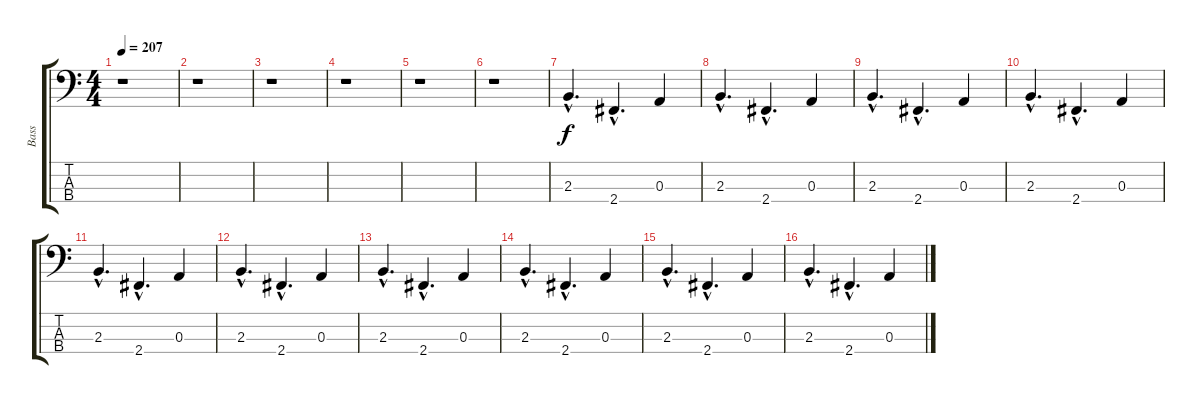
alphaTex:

\track ("Bass" "Bass") {instrument electricbassfinger}
\staff {score tabs}
\tuning (G2 D2 A1 E1) {hide}
\ts (4 4)
\tempo 207
\clef f4
\ks c
r.1{dy f} |
r.1 |
r.1 |
r.1 |
r.1 |
r.1 |
2.3{hac}.4{d} 2.4{hac}.4{d} 0.3.4 |
2.3{hac}.4{d} 2.4{hac}.4{d} 0.3.4 |
2.3{hac}.4{d} 2.4{hac}.4{d} 0.3.4 |
2.3{hac}.4{d} 2.4{hac}.4{d} 0.3.4 |
2.3{hac}.4{d} 2.4{hac}.4{d} 0.3.4 |
2.3{hac}.4{d} 2.4{hac}.4{d} 0.3.4 |
2.3{hac}.4{d} 2.4{hac}.4{d} 0.3.4 |
2.3{hac}.4{d} 2.4{hac}.4{d} 0.3.4 |
2.3{hac}.4{d} 2.4{hac}.4{d} 0.3.4 |
2.3{hac}.4{d} 2.4{hac}.4{d} 0.3.4
